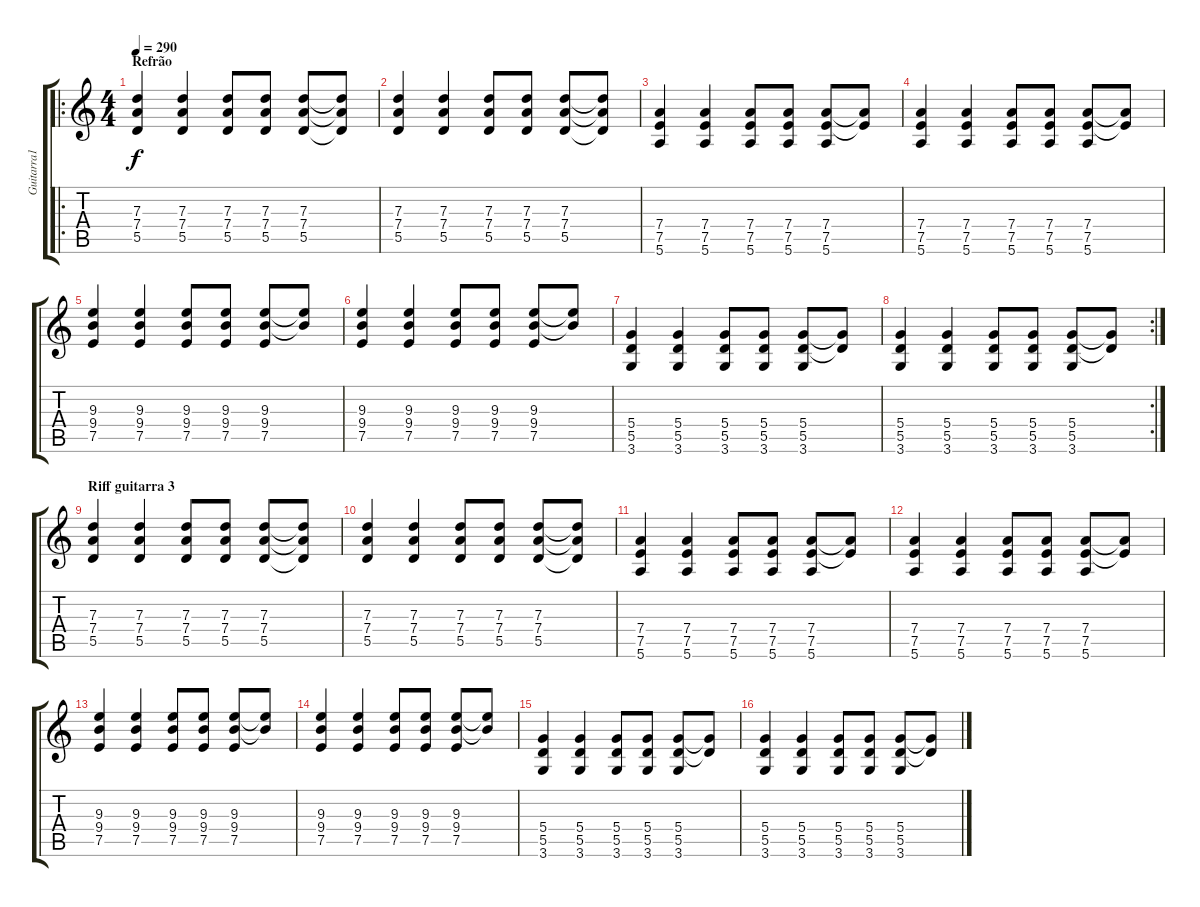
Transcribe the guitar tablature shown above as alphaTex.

\track ("Guitarra1" "Guitarra1") {instrument acousticguitarsteel}
\staff {score tabs}
\tuning (E4 B3 G3 D3 A2 E2) {hide}
\ro
\ts (4 4)
\section ("" "Refrão")
\tempo 290
\clef g2
\ks c
(7.3 7.4 5.5).4{dy f} (7.3 7.4 5.5).4 (7.3 7.4 5.5).8 (7.3 7.4 5.5).8 (7.3 7.4 5.5).8 (7.3{t} 7.4{t} 5.5{t}).8 |
(7.3 7.4 5.5).4 (7.3 7.4 5.5).4 (7.3 7.4 5.5).8 (7.3 7.4 5.5).8 (7.3 7.4 5.5).8 (7.3{t} 7.4{t} 5.5{t}).8 |
(7.4 7.5 5.6).4 (7.4 7.5 5.6).4 (7.4 7.5 5.6).8 (7.4 7.5 5.6).8 (7.4 7.5 5.6).8 (7.4{t} 7.5{t}).8 |
(7.4 7.5 5.6).4 (7.4 7.5 5.6).4 (7.4 7.5 5.6).8 (7.4 7.5 5.6).8 (7.4 7.5 5.6).8 (7.4{t} 7.5{t}).8 |
(9.3 9.4 7.5).4 (9.3 9.4 7.5).4 (9.3 9.4 7.5).8 (9.3 9.4 7.5).8 (9.3 9.4 7.5).8 (9.3{t} 9.4{t}).8 |
(9.3 9.4 7.5).4 (9.3 9.4 7.5).4 (9.3 9.4 7.5).8 (9.3 9.4 7.5).8 (9.3 9.4 7.5).8 (9.3{t} 9.4{t}).8 |
(5.4 5.5 3.6).4 (5.4 5.5 3.6).4 (5.4 5.5 3.6).8 (5.4 5.5 3.6).8 (5.4 5.5 3.6).8 (5.4{t} 5.5{t}).8 |
\rc 2
(5.4 5.5 3.6).4 (5.4 5.5 3.6).4 (5.4 5.5 3.6).8 (5.4 5.5 3.6).8 (5.4 5.5 3.6).8 (5.4{t} 5.5{t}).8 |
\section ("" "Riff guitarra 3")
(7.3 7.4 5.5).4 (7.3 7.4 5.5).4 (7.3 7.4 5.5).8 (7.3 7.4 5.5).8 (7.3 7.4 5.5).8 (7.3{t} 7.4{t} 5.5{t}).8 |
(7.3 7.4 5.5).4 (7.3 7.4 5.5).4 (7.3 7.4 5.5).8 (7.3 7.4 5.5).8 (7.3 7.4 5.5).8 (7.3{t} 7.4{t} 5.5{t}).8 |
(7.4 7.5 5.6).4 (7.4 7.5 5.6).4 (7.4 7.5 5.6).8 (7.4 7.5 5.6).8 (7.4 7.5 5.6).8 (7.4{t} 7.5{t}).8 |
(7.4 7.5 5.6).4 (7.4 7.5 5.6).4 (7.4 7.5 5.6).8 (7.4 7.5 5.6).8 (7.4 7.5 5.6).8 (7.4{t} 7.5{t}).8 |
(9.3 9.4 7.5).4 (9.3 9.4 7.5).4 (9.3 9.4 7.5).8 (9.3 9.4 7.5).8 (9.3 9.4 7.5).8 (9.3{t} 9.4{t}).8 |
(9.3 9.4 7.5).4 (9.3 9.4 7.5).4 (9.3 9.4 7.5).8 (9.3 9.4 7.5).8 (9.3 9.4 7.5).8 (9.3{t} 9.4{t}).8 |
(5.4 5.5 3.6).4 (5.4 5.5 3.6).4 (5.4 5.5 3.6).8 (5.4 5.5 3.6).8 (5.4 5.5 3.6).8 (5.4{t} 5.5{t}).8 |
(5.4 5.5 3.6).4 (5.4 5.5 3.6).4 (5.4 5.5 3.6).8 (5.4 5.5 3.6).8 (5.4 5.5 3.6).8 (5.4{t} 5.5{t}).8
